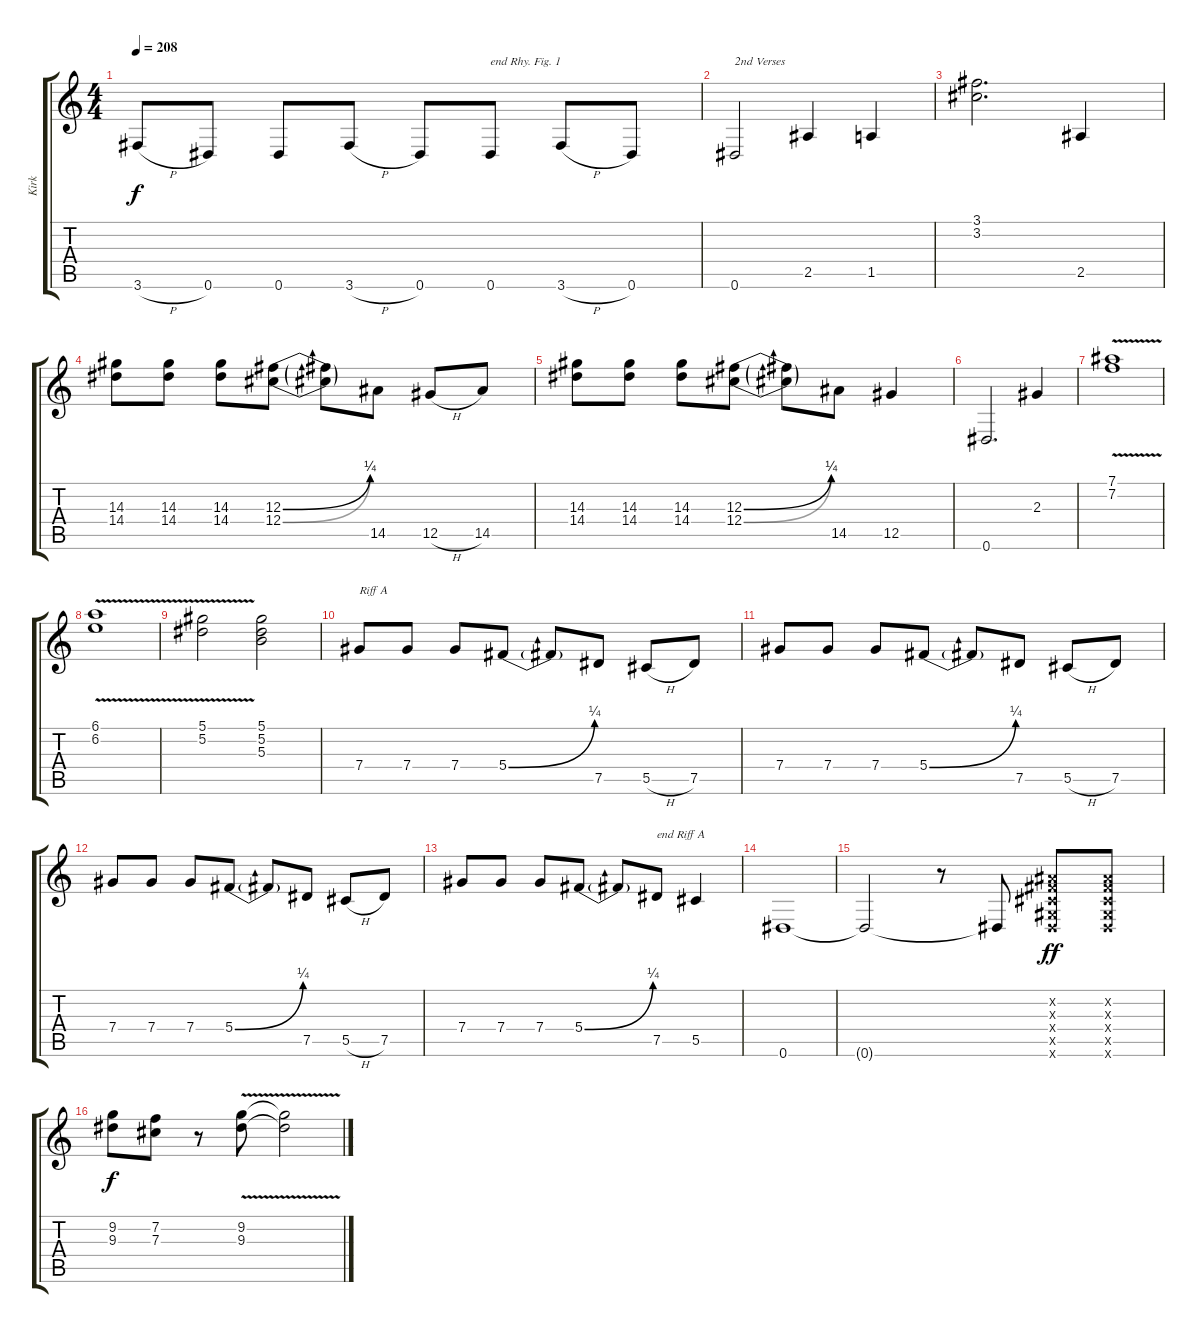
\track ("Kirk" "Kirk") {instrument distortionguitar}
\staff {score tabs}
\tuning (Eb4 Bb3 Gb3 Db3 Ab2 Eb2) {hide}
\ts (4 4)
\tempo 208
\clef g2
\ks c
3.6{h}.8{dy f} 0.6.8 0.6.8 3.6{h}.8 0.6.8 0.6.8{txt "end Rhy. Fig. 1"} 3.6{h}.8 0.6.8 |
0.6.2{txt "2nd Verses"} 2.5.4 1.5.4 |
(3.1 3.2).2{d} 2.5.4 |
(14.3 14.4).8 (14.3 14.4).8 (14.3 14.4).8 (12.3{be (bend 0 0 60 1)} 12.4{be (bend 0 0 60 1)}).8 (12.3{t} 12.4{t}).8 14.5.8 12.5{h}.8 14.5.8 |
(14.3 14.4).8 (14.3 14.4).8 (14.3 14.4).8 (12.3{be (bend 0 0 60 1)} 12.4{be (bend 0 0 60 1)}).8 (12.3{t} 12.4{t}).8 14.5.8 12.5.4 |
0.6.2{d} 2.3.4 |
(7.1{v} 7.2{v}).1 |
(6.1{v} 6.2{v}).1 |
(5.1{v} 5.2{v}).2 (5.1 5.2 5.3).2 |
7.4.8{txt "Riff A"} 7.4.8 7.4.8 5.4{be (bend 0 0 60 1)}.8 5.4{t}.8 7.5.8 5.5{h}.8 7.5.8 |
7.4.8 7.4.8 7.4.8 5.4{be (bend 0 0 60 1)}.8 5.4{t}.8 7.5.8 5.5{h}.8 7.5.8 |
7.4.8 7.4.8 7.4.8 5.4{be (bend 0 0 60 1)}.8 5.4{t}.8 7.5.8 5.5{h}.8 7.5.8 |
7.4.8 7.4.8 7.4.8 5.4{be (bend 0 0 60 1)}.8 5.4{t}.8 7.5.8{txt "end Riff A"} 5.5.4 |
0.6.1 |
0.6{t}.2 r.8 0.6{t}.8 (0.2{x} 0.3{x} 0.4{x} 0.5{x} 0.6{x}).8{dy ff} (0.2{x} 0.3{x} 0.4{x} 0.5{x} 0.6{x}).8 |
(9.2 9.3).8{dy f} (7.2 7.3).8 r.8 (9.2{v} 9.3{v}).8 (9.2{t} 9.3{t}).2
